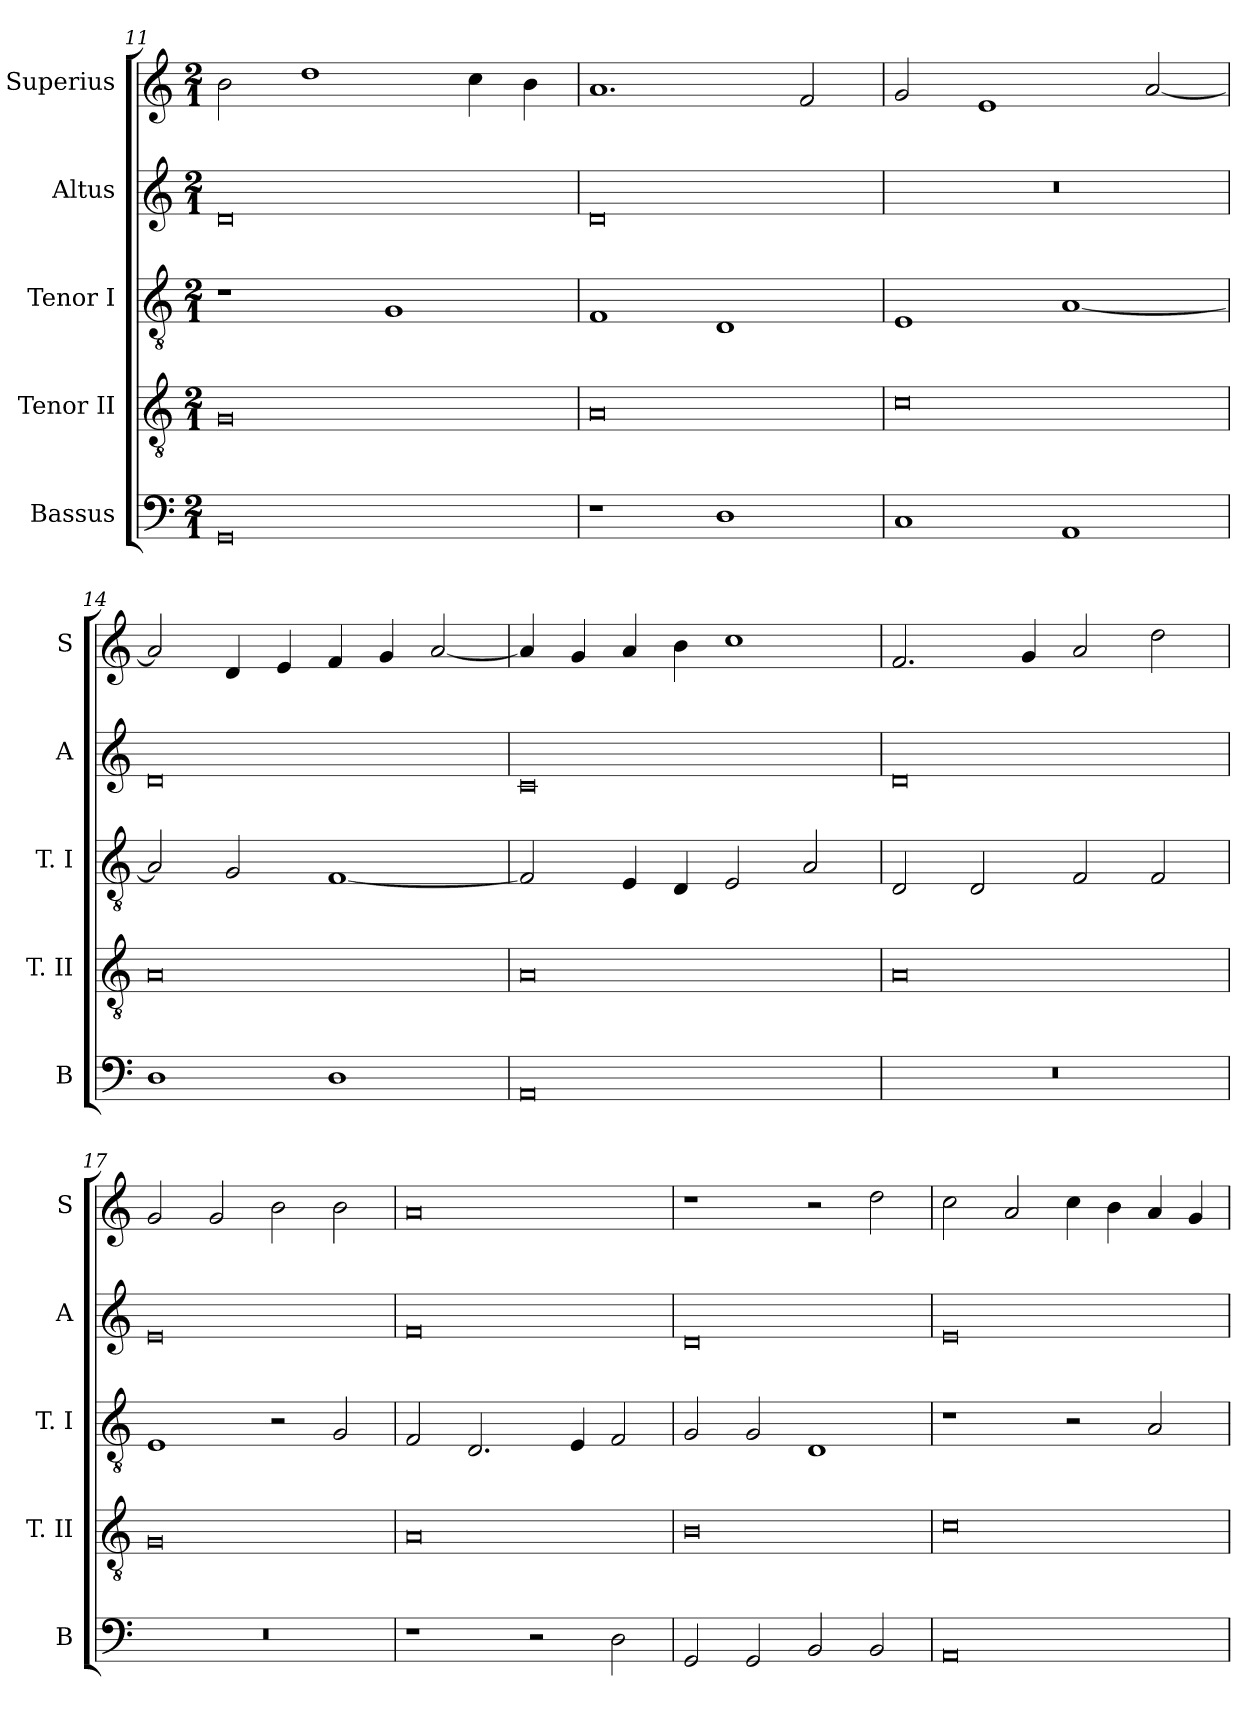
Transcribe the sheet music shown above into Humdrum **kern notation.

**kern	**kern	**kern	**kern	**kern
*part5	*part4	*part3	*part2	*part1
*staff5	*staff4	*staff3	*staff2	*staff1
*I"Bassus	*I"Tenor II	*I"Tenor I	*I"Altus	*I"Superius
*I'B	*I'T. II	*I'T. I	*I'A	*I'S
*clefF4	*clefGv2	*clefGv2	*clefG2	*clefG2
*k[]	*k[]	*k[]	*k[]	*k[]
*C:	*C:	*C:	*C:	*C:
*M2/1	*M2/1	*M2/1	*M2/1	*M2/1
=11	=11	=11	=11	=11
0GG	0G	1r	0d	2b
.	.	.	.	1dd
.	.	1G	.	.
.	.	.	.	4cc
.	.	.	.	4b
=12	=12	=12	=12	=12
1r	0A	1F	0d	1.a
1D	.	1D	.	.
.	.	.	.	2f
=13	=13	=13	=13	=13
1C	0c	1E	0r	2g
.	.	.	.	1e
1AA	.	[1A	.	.
.	.	.	.	[2a
=14	=14	=14	=14	=14
1D	0A	2A]	0d	2a]
.	.	2G	.	4d
.	.	.	.	4e
1D	.	[1F	.	4f
.	.	.	.	4g
.	.	.	.	[2a
=15	=15	=15	=15	=15
0AA	0A	2F]	0c	4a]
.	.	.	.	4g
.	.	4E	.	4a
.	.	4D	.	4b
.	.	2E	.	1cc
.	.	2A	.	.
=16	=16	=16	=16	=16
0r	0A	2D	0d	2.f
.	.	2D	.	.
.	.	.	.	4g
.	.	2F	.	2a
.	.	2F	.	2dd
=17	=17	=17	=17	=17
0r	0G	1E	0e	2g
.	.	.	.	2g
.	.	2r	.	2b
.	.	2G	.	2b
=18	=18	=18	=18	=18
1r	0A	2F	0f	0a
.	.	2.D	.	.
2r	.	.	.	.
.	.	4E	.	.
2D	.	2F	.	.
=19	=19	=19	=19	=19
2GG	0B	2G	0d	1r
2GG	.	2G	.	.
2BB	.	1D	.	2r
2BB	.	.	.	2dd
=20	=20	=20	=20	=20
0AA	0c	1r	0e	2cc
.	.	.	.	2a
.	.	2r	.	4cc
.	.	.	.	4b
.	.	2A	.	4a
.	.	.	.	4g
=	=	=	=	=
*-	*-	*-	*-	*-
